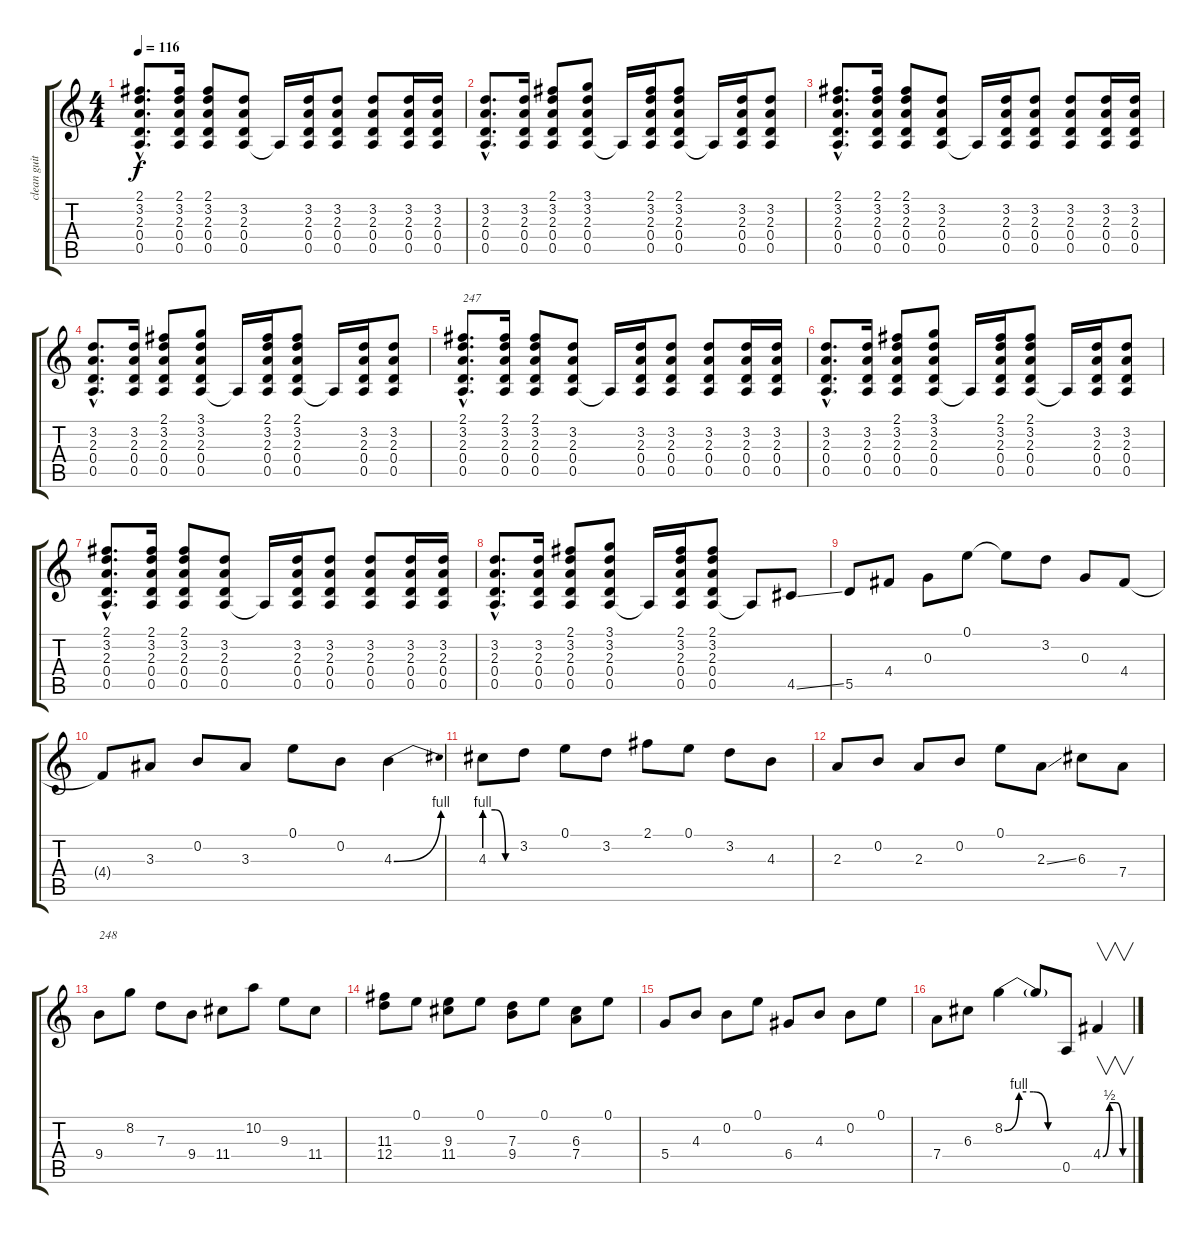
\track ("clean guitar" "clean guit") {instrument electricguitarclean}
\staff {score tabs}
\tuning (E4 B3 G3 D3 A2 E2) {hide}
\ts (4 4)
\tempo 116
\clef g2
\ks c
(2.1{hac} 3.2{hac} 2.3{hac} 0.4{hac} 0.5{hac}).8{d dy f instrument electricguitarclean} (2.1 3.2 2.3 0.4 0.5).16 (2.1 3.2 2.3 0.4 0.5).8 (3.2 2.3 0.4 0.5).8 0.5{t}.16 (3.2 2.3 0.4 0.5).16 (3.2 2.3 0.4 0.5).8 (3.2 2.3 0.4 0.5).8 (3.2 2.3 0.4 0.5).16 (3.2 2.3 0.4 0.5).16 |
(3.2{hac} 2.3{hac} 0.4{hac} 0.5{hac}).8{d} (3.2 2.3 0.4 0.5).16 (2.1 3.2 2.3 0.4 0.5).8 (3.1 3.2 2.3 0.4 0.5).8 0.5{t}.16 (2.1 3.2 2.3 0.4 0.5).16 (2.1 3.2 2.3 0.4 0.5).8 0.5{t}.16 (3.2 2.3 0.4 0.5).16 (3.2 2.3 0.4 0.5).8 |
(2.1{hac} 3.2{hac} 2.3{hac} 0.4{hac} 0.5{hac}).8{d} (2.1 3.2 2.3 0.4 0.5).16 (2.1 3.2 2.3 0.4 0.5).8 (3.2 2.3 0.4 0.5).8 0.5{t}.16 (3.2 2.3 0.4 0.5).16 (3.2 2.3 0.4 0.5).8 (3.2 2.3 0.4 0.5).8 (3.2 2.3 0.4 0.5).16 (3.2 2.3 0.4 0.5).16 |
(3.2{hac} 2.3{hac} 0.4{hac} 0.5{hac}).8{d} (3.2 2.3 0.4 0.5).16 (2.1 3.2 2.3 0.4 0.5).8 (3.1 3.2 2.3 0.4 0.5).8 0.5{t}.16 (2.1 3.2 2.3 0.4 0.5).16 (2.1 3.2 2.3 0.4 0.5).8 0.5{t}.16 (3.2 2.3 0.4 0.5).16 (3.2 2.3 0.4 0.5).8 |
(2.1{hac} 3.2{hac} 2.3{hac} 0.4{hac} 0.5{hac}).8{d txt "247"} (2.1 3.2 2.3 0.4 0.5).16 (2.1 3.2 2.3 0.4 0.5).8 (3.2 2.3 0.4 0.5).8 0.5{t}.16 (3.2 2.3 0.4 0.5).16 (3.2 2.3 0.4 0.5).8 (3.2 2.3 0.4 0.5).8 (3.2 2.3 0.4 0.5).16 (3.2 2.3 0.4 0.5).16 |
(3.2{hac} 2.3{hac} 0.4{hac} 0.5{hac}).8{d} (3.2 2.3 0.4 0.5).16 (2.1 3.2 2.3 0.4 0.5).8 (3.1 3.2 2.3 0.4 0.5).8 0.5{t}.16 (2.1 3.2 2.3 0.4 0.5).16 (2.1 3.2 2.3 0.4 0.5).8 0.5{t}.16 (3.2 2.3 0.4 0.5).16 (3.2 2.3 0.4 0.5).8 |
(2.1{hac} 3.2{hac} 2.3{hac} 0.4{hac} 0.5{hac}).8{d} (2.1 3.2 2.3 0.4 0.5).16 (2.1 3.2 2.3 0.4 0.5).8 (3.2 2.3 0.4 0.5).8 0.5{t}.16 (3.2 2.3 0.4 0.5).16 (3.2 2.3 0.4 0.5).8 (3.2 2.3 0.4 0.5).8 (3.2 2.3 0.4 0.5).16 (3.2 2.3 0.4 0.5).16 |
(3.2{hac} 2.3{hac} 0.4{hac} 0.5{hac}).8{d} (3.2 2.3 0.4 0.5).16 (2.1 3.2 2.3 0.4 0.5).8 (3.1 3.2 2.3 0.4 0.5).8 0.5{t}.16 (2.1 3.2 2.3 0.4 0.5).16 (2.1 3.2 2.3 0.4 0.5).8 0.5{t}.8 4.5{ss}.8 |
5.5.8 4.4.8 0.3.8 0.1.8 0.1{t}.8 3.2.8 0.3.8 4.4.8 |
4.4{t}.8 3.3.8 0.2.8 3.3.8 0.1.8 0.2.8 4.3{be (bend 0 0 60 4)}.4 |
4.3{be (custom 0 4 20 4 40 0 60 0)}.8 3.2.8 0.1.8 3.2.8 2.1.8 0.1.8 3.2.8 4.3.8 |
2.3.8 0.2.8 2.3.8 0.2.8 0.1.8 2.3{ss}.8 6.3.8 7.4.8 |
9.4.8{txt "248"} 8.2.8 7.3.8 9.4.8 11.4.8 10.2.8 9.3.8 11.4.8 |
(11.3 12.4).8 0.1.8 (9.3 11.4).8 0.1.8 (7.3 9.4).8 0.1.8 (6.3 7.4).8 0.1.8 |
5.4.8 4.3.8 0.2.8 0.1.8 6.4.8 4.3.8 0.2.8 0.1.8 |
7.4.8 6.3.8 8.2{be (custom 0 0 15 4 30 4 45 0 60 0)}.4 8.2{t}.8 0.5.8 4.4{be (custom 0 0 15 2 30 2 45 0 60 0)}.4{v}
